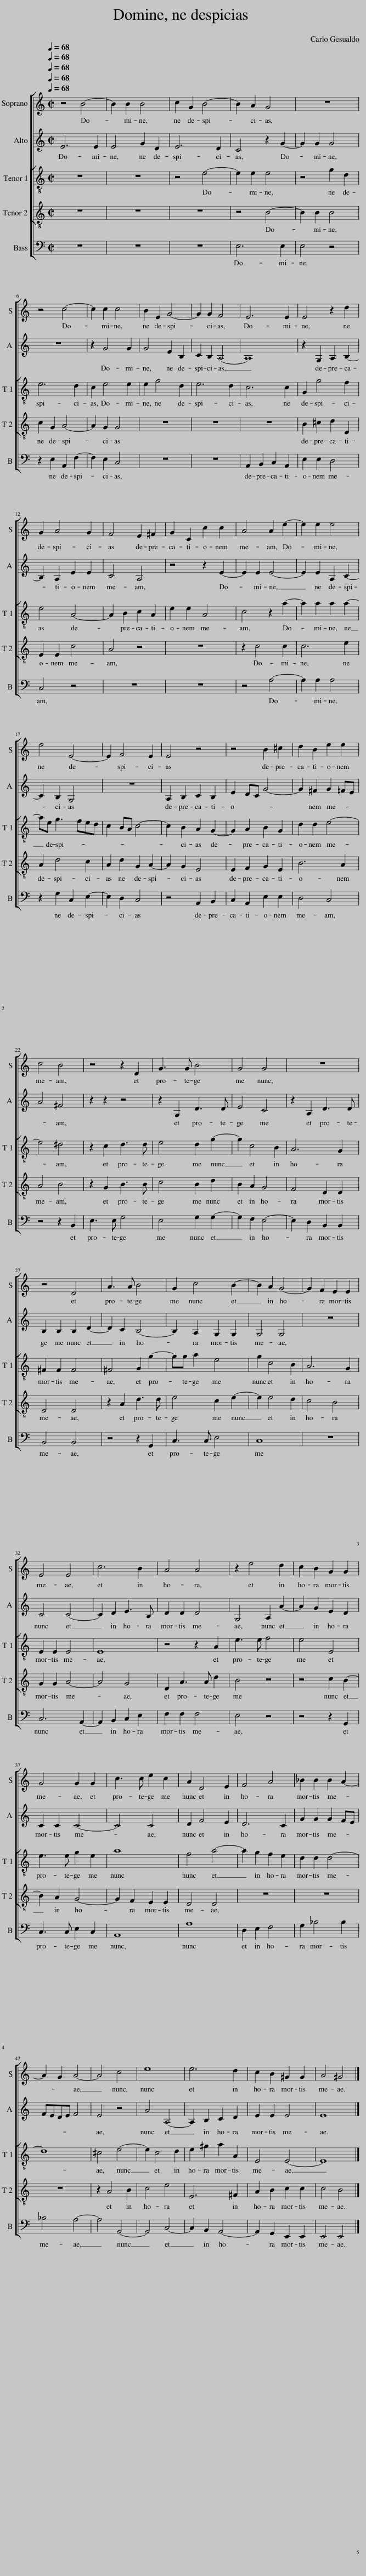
X:1
%%score [ 1 2 [ 3 4 ] 5 ]
L:1/8
Q:1/4=68
M:2/2
I:linebreak $
K:C
V:1 treble
V:2 treble
V:3 treble-8
V:4 treble-8
V:5 bass
V:1
 z4 B4- | B2 B2 B4 | c2 G2 B4- | B2 A2 G4 | z8 |$ %5
 z4 c4- | c2 c2 c4 | B2 E2 G4- | G2 G2 F4 | E6 E2 | %10
 E4 z2 d2 |$ G2 A4 G2 | F4 E2 ^F2 | G2 C2 c2 c2 | A4 A2 e2- | %15
 e2 e2 e4 |$ e4 E4- | E2 F4 E2 | E4 z4 | z4 B2 ^c2 | %20
 d2 B2 e2 e2 |$ c4 B4 | z4 z2 D2 | G3 G B4 | G4 G4 | %25
 z8 |$ z4 D4 | A3 A B4 | G2 c4 B2- | B2 A2 G4- | %30
 G2 F2 E2 E2 |$ E4 E4 | c6 B2 | A4 A4 | z2 e4 d2 | %35
 c2 B2 G2 G2 |$ G4 G2 G2 | c3 c e2 c2 | A2 D4 E2 | F4 A4 | %40
 _B2 B2 B2 A2- |$ A2 G2 A4- | A4 c4 | e8 | e6 d2 | %45
 c2 B2 ^G2 G2 | A4 ^G4 |] %47
V:2
 E6 E2 | E4 G2 D2 | E6 D2 | C4 z2 G2- | G2 G2 G4 |$ %5
 z8 | z2 G4 G2 | G4 E2 B,2 | C2 B,2 A,4- | A,8 | %10
 z2 G,2 A,2 B,2- |$ B,2 A,2 E2 E2 | C4 A,4 | z4 z2 E2- | E2 E2 E4- | %15
 E2 E2 A,2 C2- |$ C2 B,2 G,4 | z8 | A,2 B,2 C2 B,2 | E2 DC G4- | %20
 G2 ^F2 G2 =FE |$ A4 ^F4 | z2 z2 z4 | z2 G,2 D3 D | E4 C4 | %25
 z2 A,2 D3 D |$ B,2 B,2 B,2 D2- | D2 C2 B,4- | B,2 A,2 G,2 G,2 | G,4 G,4 | %30
 z8 |$ C4 C4- | C2 D2 E3 B, | D2 D2 D4 | G,4 A,2 A2- | %35
 A2 G2 E2 D2 |$ C2 C2 C4- | C4 C4 | D2 F4 E2 | D6 C2 | %40
 G2 G2 G2 FE |$ FEDE F4 | E4 z4 | A4 A,4- | A,2 B,2 C2 D2 | %45
 E2 E2 E4 | E8 |] %47
V:3
 z8 | z8 | z4 e4- | e2 e2 e4 | z4 g2 d2 |$ %5
 e6 d2 | c2 e4 e2 | e2 g4 d2 | e6 d2 | c6 c2 | %10
 G2 g4 f2 |$ e4 A4- | A2 B2 c2 A2 | e2 e2 A4 | c4 z2 a2- | %15
 a2 a2 a2 a2- |$ ae g3 fed | c2 BA c4- | c2 B2 A2 G2- | G2 A2 B2 G2 | %20
 d2 d2 e4- |$ e4 ^d4 | z2 c2 d3 d | e4 d2 g2- | g2 c4 B2 | %25
 A6 G2 |$ ^F2 F2 F4 | ^F4 G2 g2- | gg a2 e4 | g2 c4 B2 | %30
 A6 G2 |$ E2 E2 E4 | E8 | z4 z2 A2 | e3 e f4 | %35
 e4 E4 |$ e3 e g2 e2 | a8 | f4 a4- | a2 g2 f2 e2 | %40
 d2 d2 d4- |$ d8 | ^c4 e4- | e2 c4 d2 | e2 ^g2 a2 A2 | %45
 E4 E4- | E8 |] %47
V:4
 z8 | z8 | z8 | z4 B4- | B2 B2 B4 |$ %5
 c2 G2 A4- | A2 G2 G4 | z8 | z8 | z8 | %10
 B2 ^c2 d2 D2 |$ E2 E2 c4 | A4 z4 | z8 | z2 c4 c2 | %15
 c6 e2 |$ A2 d4 c2 | A2 d2 G2 A2- | A2 G2 E4 | E2 F2 G2 E2 | %20
 B6 A2 |$ A4 B4 | z2 G2 B3 B | c4 B2 d2 | B2 A2 G4 | %25
 F4 D2 D2 |$ D4 D4 | z2 A2 d3 d | e4 c2 e2- | e2 e4 d2 | %30
 c4 B4 |$ G2 G2 A4- | A4 G4 | D2 A3 A d2 | B4 z4 | %35
 z4 c2 B2- |$ B2 A2 G4- | G2 F2 E2 E2 | D4 D4 | z8 | %40
 z8 |$ z8 | z2 A4 B2 | c4 e4 | E6 ^F2 | %45
 A2 B2 c2 c2 | c4 B4 |] %47
V:5
 z8 | z8 | z8 | E,6 E,2 | E,4 z4 |$ %5
 z2 E,2 A,,2 F,2- | F,2 E,2 C,4 | z8 | z8 | A,,2 B,,2 C,2 A,,2 | %10
 E,2 E,2 D,4 |$ C,4 z4 | z8 | z8 | z4 A,4- | %15
 A,2 A,2 A,4 |$ z2 G,2 C,2 E,2- | E,2 D,2 C,4 | z4 A,,2 B,,2 | C,2 A,,2 E,2 E,2 | %20
 D,4 C,4 |$ z4 z2 B,,2 | E,3 E, G,4 | E,4 G,2 G,2- | G,2 F,2 E,4- | %25
 E,2 D,2 B,,2 B,,2 |$ B,,4 B,,4 | z4 z2 G,,2 | C,3 C, E,4 | C,8 | %30
 z8 |$ C,6 A,,2- | A,,2 B,,2 C,2 E,2 | F,2 F,2 F,4 | E,4 z4 | %35
 z4 z2 G,,2 |$ C,3 C, E,2 C,2 | A,,8 | A,8 | D,2 E,2 F,4 | %40
 G,2 _B,4 B,2 |$ _B,4 A,4- | A,4 A,,4- | A,,4 C,4- | C,2 B,,2 A,,4- | %45
 A,,2 G,,2 E,,2 E,,2 | E,,4 E,,4 |] %47
